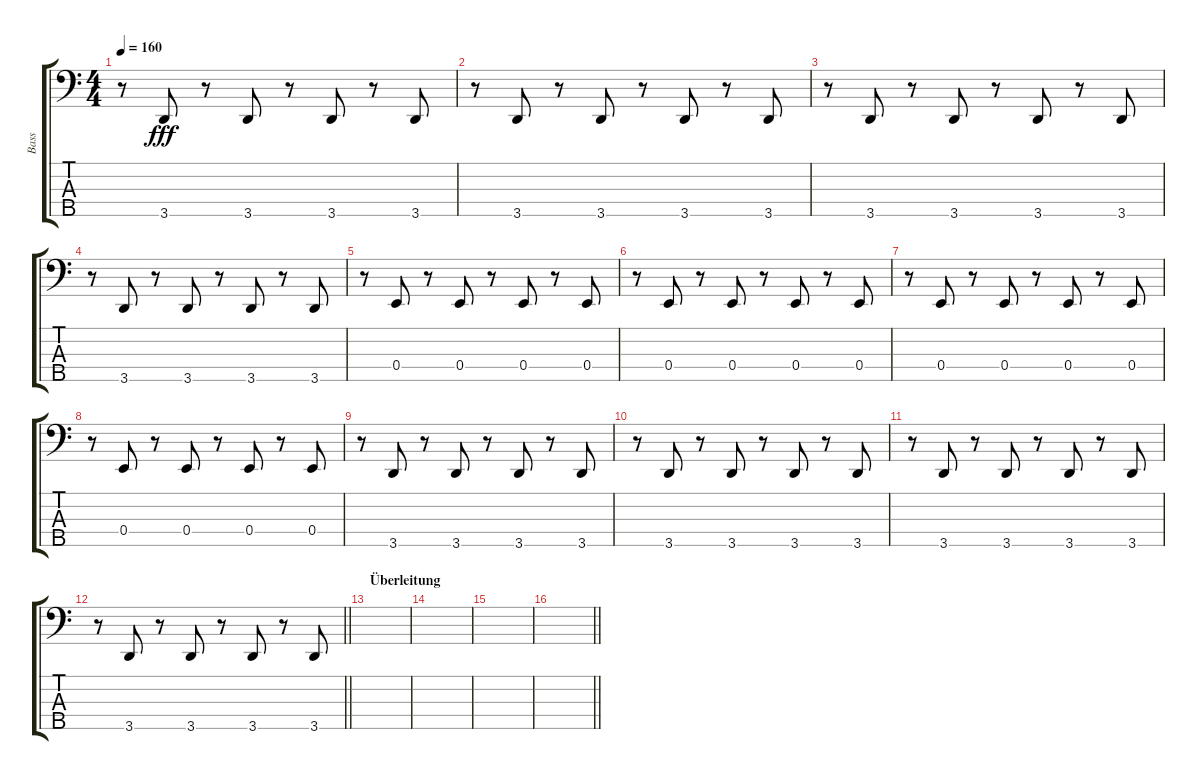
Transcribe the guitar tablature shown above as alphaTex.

\track ("Bass" "Bass") {instrument synthbass2}
\staff {score tabs}
\tuning (G2 D2 A1 E1 B0) {hide}
\ts (4 4)
\tempo 160
\clef f4
\ks c
r.8{dy fff} 3.5.8 r.8 3.5.8 r.8 3.5.8 r.8 3.5.8 |
r.8 3.5.8 r.8 3.5.8 r.8 3.5.8 r.8 3.5.8 |
r.8 3.5.8 r.8 3.5.8 r.8 3.5.8 r.8 3.5.8 |
r.8 3.5.8 r.8 3.5.8 r.8 3.5.8 r.8 3.5.8 |
r.8 0.4.8 r.8 0.4.8 r.8 0.4.8 r.8 0.4.8 |
r.8 0.4.8 r.8 0.4.8 r.8 0.4.8 r.8 0.4.8 |
r.8 0.4.8 r.8 0.4.8 r.8 0.4.8 r.8 0.4.8 |
r.8 0.4.8 r.8 0.4.8 r.8 0.4.8 r.8 0.4.8 |
r.8 3.5.8 r.8 3.5.8 r.8 3.5.8 r.8 3.5.8 |
r.8 3.5.8 r.8 3.5.8 r.8 3.5.8 r.8 3.5.8 |
r.8 3.5.8 r.8 3.5.8 r.8 3.5.8 r.8 3.5.8 |
\barLineRight lightlight
r.8 3.5.8 r.8 3.5.8 r.8 3.5.8 r.8 3.5.8 |
\section ("" "Überleitung")
|
|
|
\barLineRight lightlight
